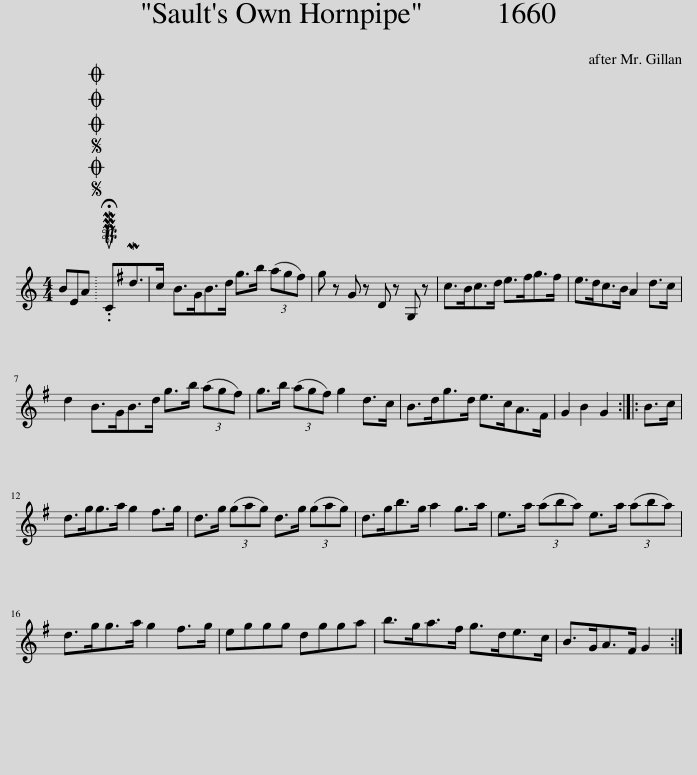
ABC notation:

X:1
L:1/8
M:4/4
I:linebreak $
K:C
V:1 treble
V:1
 BEA |SOSOOO .!fermata!PMTuCMd>c | B>GB>d g>b (3(ag^f) | g z G z D z G, z | c>Bc>d e>^fg>f | %5
 e>dc>B A2 d>c |$ d2 B>GB>d g>b (3(ag^f) | g>b (3(ag^f) g2 d>c | B>dg>d e>cA>^F | G2 B2 G2 :: %10
 B>c |$ d>gg>a g2 ^f>g | d>g (3(gag) d>g (3(gag) | d>gb>g a2 g>a | e>a (3(aba) e>a (3(aba) |$ %15
 d>gg>a g2 ^f>g | eggg dgga | b>ga>^f g>de>c | B>GA>^F G2 :| %19
